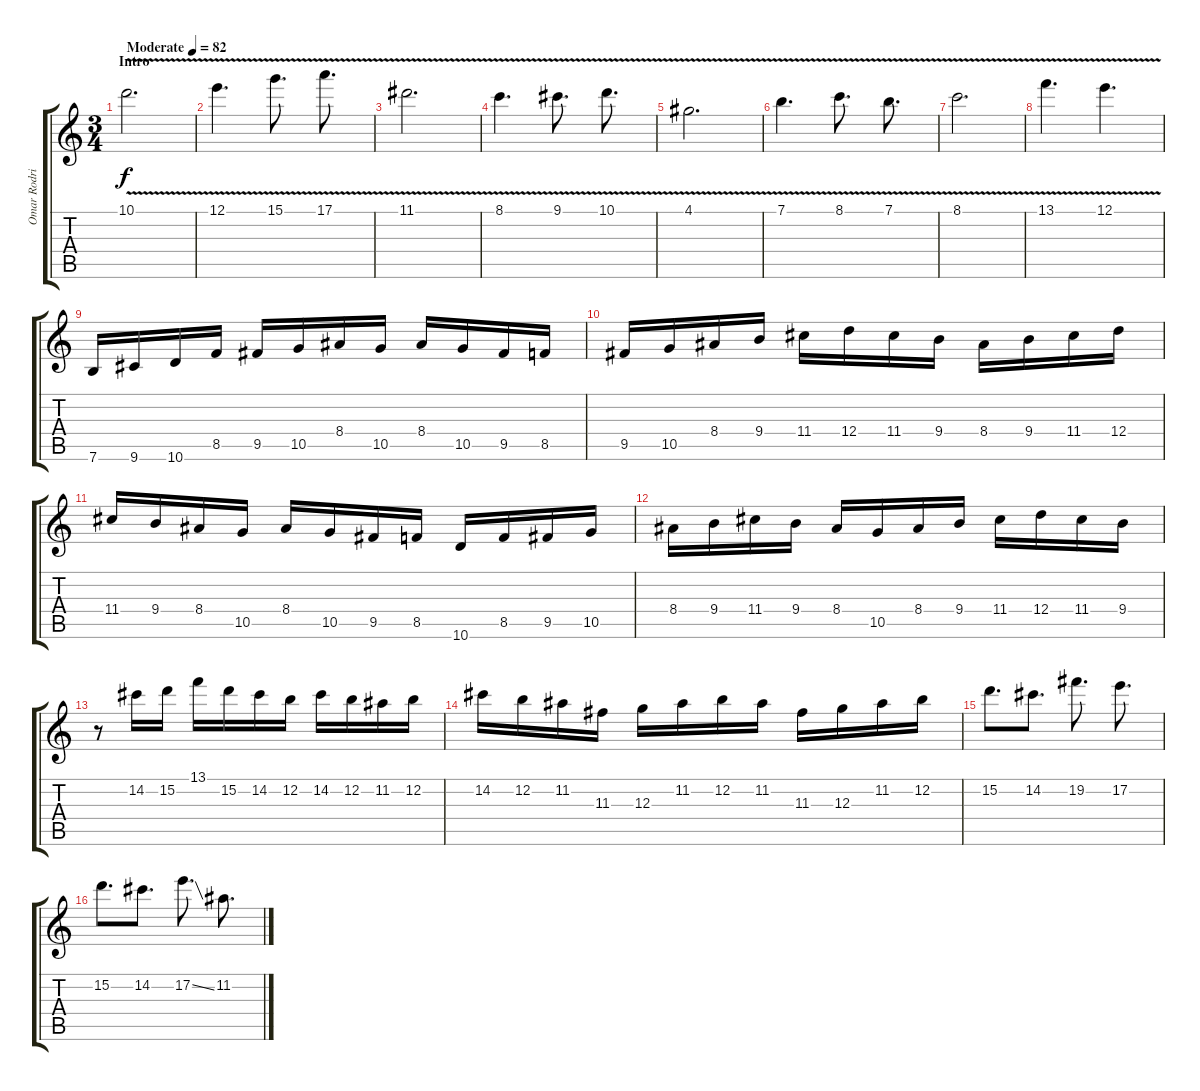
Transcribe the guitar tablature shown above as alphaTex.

\track ("Omar Rodriguez-Lopez" "Omar Rodri") {instrument distortionguitar}
\staff {score tabs}
\tuning (E4 B3 G3 D3 A2 E2) {hide}
\ts (3 4)
\section ("" "Intro")
\tempo (82 "Moderate")
\clef g2
\ks c
10.1{v}.2{d dy f instrument distortionguitar} |
12.1{v}.4{d} 15.1{v}.8{d} 17.1{v}.8{d} |
11.1{v}.2{d} |
8.1{v}.4{d} 9.1{v}.8{d} 10.1{v}.8{d} |
4.1{v}.2{d} |
7.1{v}.4{d} 8.1{v}.8{d} 7.1{v}.8{d} |
8.1{v}.2{d} |
13.1{v}.4{d} 12.1{v}.4{d} |
7.6.16 9.6.16 10.6.16 8.5.16 9.5.16 10.5.16 8.4.16 10.5.16 8.4.16 10.5.16 9.5.16 8.5.16 |
9.5.16 10.5.16 8.4.16 9.4.16 11.4.16 12.4.16 11.4.16 9.4.16 8.4.16 9.4.16 11.4.16 12.4.16 |
11.4.16 9.4.16 8.4.16 10.5.16 8.4.16 10.5.16 9.5.16 8.5.16 10.6.16 8.5.16 9.5.16 10.5.16 |
8.4.16 9.4.16 11.4.16 9.4.16 8.4.16 10.5.16 8.4.16 9.4.16 11.4.16 12.4.16 11.4.16 9.4.16 |
r.8 14.2.16 15.2.16 13.1.16 15.2.16 14.2.16 12.2.16 14.2.16 12.2.16 11.2.16 12.2.16 |
14.2.16 12.2.16 11.2.16 11.3.16 12.3.16 11.2.16 12.2.16 11.2.16 11.3.16 12.3.16 11.2.16 12.2.16 |
15.2.8{d} 14.2.8{d} 19.2.8{d} 17.2.8{d} |
15.2.8{d} 14.2.8{d} 17.2{ss}.8{d} 11.2.8{d}
